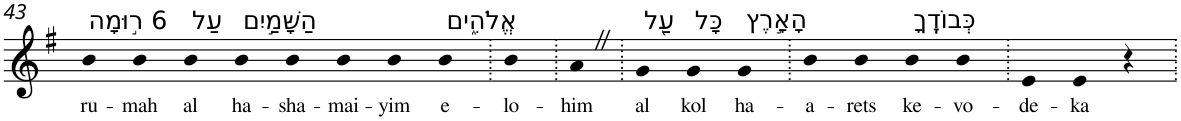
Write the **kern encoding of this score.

**kern	**text
*part1	*part1
*staff1	*staff1
*I"Piano	*
*I'Pno	*
!!LO:PB:g=z
*clefG2	*
*k[f#]	*
*G:	*
=43	=43
!LO:TX:a:t=6 ר֣וּמָה	!
!	!LO:LY:b
4b	ru-
!	!LO:LY:b
4b	-mah
!LO:TX:a:t=עַל	!
!	!LO:LY:b
4b	al
!LO:TX:a:t=הַשָּׁמַ֣יִם	!
!	!LO:LY:b
4b	ha-
!	!LO:LY:b
4b	-sha-
!	!LO:LY:b
4b	-mai-
!	!LO:LY:b
4b	-yim
!LO:TX:a:t=אֱלֹהִ֑ים	!
!	!LO:LY:b
4b	e-
=44.	=44.
!	!LO:LY:b
4b	-lo-
=45.	=45.
!	!LO:LY:b
4aZ	-him
=46.	=46.
!LO:TX:a:t=עַ֖ל	!
!	!LO:LY:b
4g	al
!LO:TX:a:t=כָּל	!
!	!LO:LY:b
4g	kol
!LO:TX:a:t=הָאָ֣רֶץ	!
!	!LO:LY:b
4g	ha-
=47.	=47.
!	!LO:LY:b
4b	-a-
!	!LO:LY:b
4b	-rets
!LO:TX:a:t=כְּבוֹדֶֽךָ	!
!	!LO:LY:b
4b	ke-
!	!LO:LY:b
4b	-vo-
=48.	=48.
!	!LO:LY:b
4e	-de-
!	!LO:LY:b
4e	-ka
4r	.
=.	=.
*-	*-
